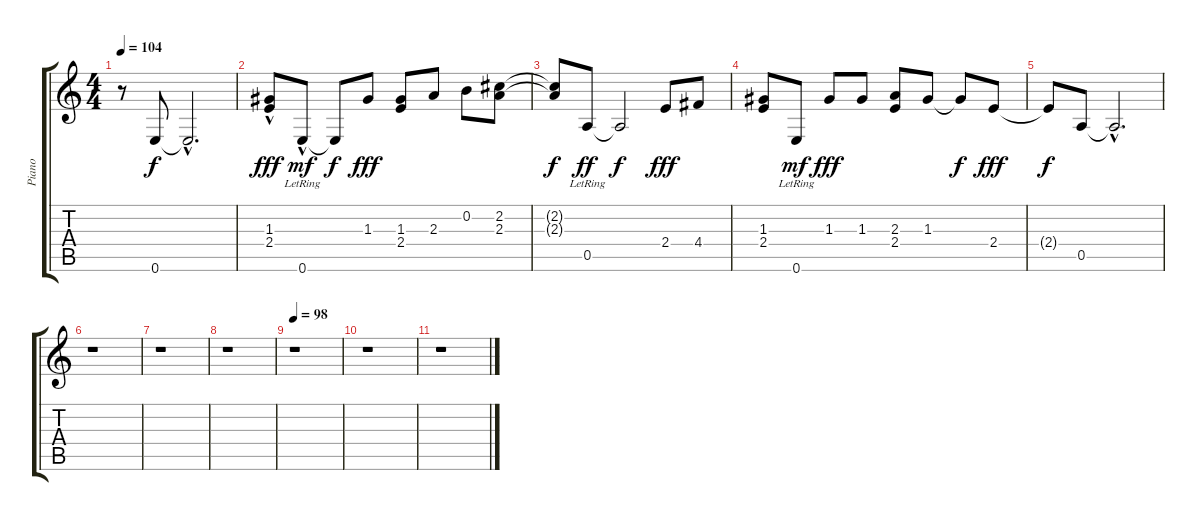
\track ("Piano" "Piano") {instrument acousticgrandpiano}
\staff {score tabs}
\tuning (E5 B4 G4 D4 A3 E3) {hide}
\ts (4 4)
\tempo 104
\clef g2
\ks c
r.8{dy f} 0.6.8 0.6{hac t}.2{d} |
(1.3 2.4{hac}).8{dy fff} 0.6{hac lr}.8{dy mf} 0.6{t}.8{dy f} 1.3.8{dy fff} (1.3 2.4).8 2.3.8 0.2.8 (2.2 2.3).8 |
(2.2{t} 2.3{t}).8{dy f} 0.5{lr}.8{dy ff} 0.5{t}.2{dy f} 2.4.8{dy fff} 4.4.8 |
(1.3 2.4).8 0.6{lr}.8{dy mf} 1.3.8{dy fff} 1.3.8 (2.3 2.4).8 1.3.8 1.3{t}.8{dy f} 2.4.8{dy fff} |
2.4{t}.8{dy f} 0.5.8 0.5{hac t}.2{d} |
r.1 |
r.1 |
r.1 |
\tempo 98
r.1 |
r.1 |
r.1
